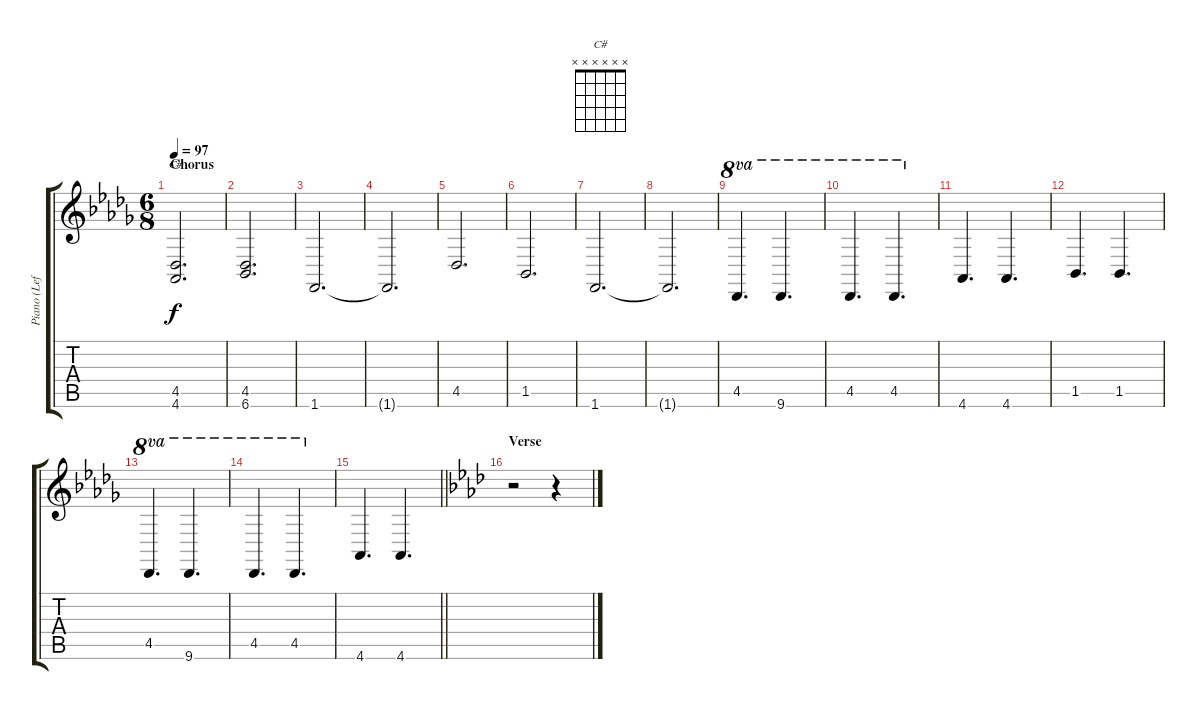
\track ("Piano (Left Hand)" "Piano (Lef") {instrument brightacousticpiano}
\staff {score tabs}
\tuning (E4 B3 G3 D3 A2 E2) {hide}
\chord ("C#" x x x x x x)
\ts (6 8)
\section ("" "Chorus")
\tempo 97
\clef g2
\ks db
(4.5 4.6).2{d ch "C#" dy f} |
(4.5 6.6).2{d} |
1.6.2{d} |
1.6{t}.2{d} |
4.5.2{d} |
1.5.2{d} |
1.6.2{d} |
1.6{t}.2{d} |
4.5.4{d ot 8va} 9.6.4{d ot 8va} |
4.5.4{d ot 8va} 4.5.4{d ot 8va} |
4.6.4{d} 4.6.4{d} |
1.5.4{d} 1.5.4{d} |
4.5.4{d ot 8va} 9.6.4{d ot 8va} |
4.5.4{d ot 8va} 4.5.4{d ot 8va} |
\barLineRight lightlight
4.6.4{d} 4.6.4{d} |
\section ("" "Verse")
\ks ab
r.2 r.4
